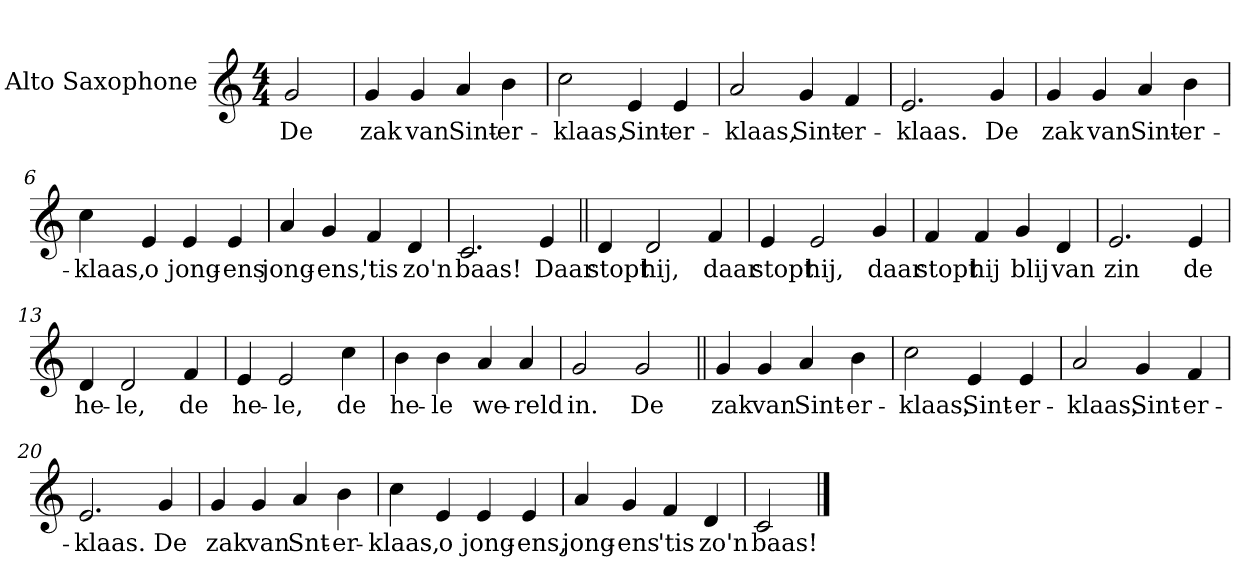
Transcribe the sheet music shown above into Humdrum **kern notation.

**kern	**text
*part1	*part1
*staff1	*staff1
*I"Alto Saxophone	*
*I'A. Sax.	*
*clefG2	*
*k[]	*
*C:	*
*M4/4	*
=	=
!	!LO:LY:b
2g	De
=1	=1
!	!LO:LY:b
4g	zak
!	!LO:LY:b
4g	van
!	!LO:LY:b
4a	Sint-
!	!LO:LY:b
4b	-er-
=2	=2
!	!LO:LY:b
2cc	-klaas,
!	!LO:LY:b
4e	Sint-
!	!LO:LY:b
4e	-er-
=3	=3
!	!LO:LY:b
2a	-klaas,
!	!LO:LY:b
4g	Sint-
!	!LO:LY:b
4f	-er-
=4	=4
!	!LO:LY:b
2.e	-klaas.
!	!LO:LY:b
4g	De
!!LO:LB:g=z
=5	=5
!	!LO:LY:b
4g	zak
!	!LO:LY:b
4g	van
!	!LO:LY:b
4a	Sint-
!	!LO:LY:b
4b	-er-
=6	=6
!	!LO:LY:b
4cc	-klaas,
!	!LO:LY:b
4e	o
!	!LO:LY:b
4e	jong-
!	!LO:LY:b
4e	-ens
=7	=7
!	!LO:LY:b
4a	jong-
!	!LO:LY:b
4g	-ens,
!	!LO:LY:b
4f	'tis
!	!LO:LY:b
4d	zo'n
=8	=8
!	!LO:LY:b
2.c	baas!
!	!LO:LY:b
4e	Daar
!!LO:LB:g=z
=9||	=9||
!	!LO:LY:b
4d	stopt
!	!LO:LY:b
2d	hij,
!	!LO:LY:b
4f	daar
=10	=10
!	!LO:LY:b
4e	stopt
!	!LO:LY:b
2e	hij,
!	!LO:LY:b
4g	daar
=11	=11
!	!LO:LY:b
4f	stopt
!	!LO:LY:b
4f	hij
!	!LO:LY:b
4g	blij
!	!LO:LY:b
4d	van
=12	=12
!	!LO:LY:b
2.e	zin
!	!LO:LY:b
4e	de
!!LO:LB:g=z
=13	=13
!	!LO:LY:b
4d	he-
!	!LO:LY:b
2d	-le,
!	!LO:LY:b
4f	de
=14	=14
!	!LO:LY:b
4e	he-
!	!LO:LY:b
2e	-le,
!	!LO:LY:b
4cc	de
=15	=15
!	!LO:LY:b
4b	he-
!	!LO:LY:b
4b	-le
!	!LO:LY:b
4a	we-
!	!LO:LY:b
4a	-reld
=16	=16
!	!LO:LY:b
2g	in.
!	!LO:LY:b
2g	De
!!LO:LB:g=z
=17||	=17||
!	!LO:LY:b
4g	zak
!	!LO:LY:b
4g	van
!	!LO:LY:b
4a	Sint-
!	!LO:LY:b
4b	-er-
=18	=18
!	!LO:LY:b
2cc	-klaas,
!	!LO:LY:b
4e	Sint-
!	!LO:LY:b
4e	-er-
=19	=19
!	!LO:LY:b
2a	-klaas,
!	!LO:LY:b
4g	Sint-
!	!LO:LY:b
4f	-er-
=20	=20
!	!LO:LY:b
2.e	-klaas.
!	!LO:LY:b
4g	De
=21	=21
!	!LO:LY:b
4g	zak
!	!LO:LY:b
4g	van
!	!LO:LY:b
4a	Snt-
!	!LO:LY:b
4b	-er-
=22	=22
!	!LO:LY:b
4cc	-klaas,
!	!LO:LY:b
4e	o
!	!LO:LY:b
4e	jong-
!	!LO:LY:b
4e	-ens,
=23	=23
!	!LO:LY:b
4a	jong-
!	!LO:LY:b
4g	-ens
!	!LO:LY:b
4f	'tis
!	!LO:LY:b
4d	zo'n
=24	=24
!	!LO:LY:b
2c	baas!
==	==
*-	*-
